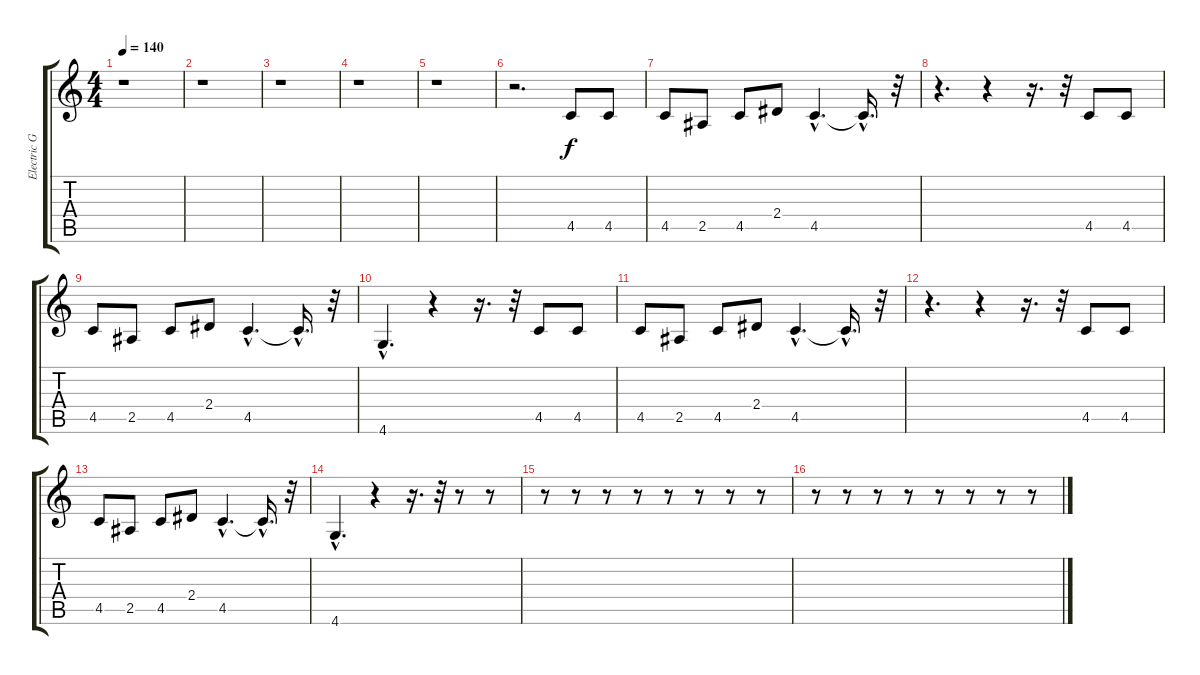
\track ("Electric Guitar" "Electric G") {instrument overdrivenguitar}
\staff {score tabs}
\tuning (Eb4 Bb3 Gb3 Db3 Ab2 Eb2) {hide}
\ts (4 4)
\tempo 140
\clef g2
\ks c
r.1{dy f} |
r.1 |
r.1 |
r.1 |
r.1 |
r.2{d} 4.5.8 4.5.8 |
4.5.8 2.5.8 4.5.8 2.4.8 4.5{hac}.4{d} 4.5{hac t}.16{d} r.32 |
r.4{d} r.4 r.16{d} r.32 4.5.8 4.5.8 |
4.5.8 2.5.8 4.5.8 2.4.8 4.5{hac}.4{d} 4.5{hac t}.16{d} r.32 |
4.6{hac}.4{d} r.4 r.16{d} r.32 4.5.8 4.5.8 |
4.5.8 2.5.8 4.5.8 2.4.8 4.5{hac}.4{d} 4.5{hac t}.16{d} r.32 |
r.4{d} r.4 r.16{d} r.32 4.5.8 4.5.8 |
4.5.8 2.5.8 4.5.8 2.4.8 4.5{hac}.4{d} 4.5{hac t}.16{d} r.32 |
4.6{hac}.4{d} r.4 r.16{d} r.32 r.8 r.8 |
r.8 r.8 r.8 r.8 r.8 r.8 r.8 r.8 |
r.8 r.8 r.8 r.8 r.8 r.8 r.8 r.8
